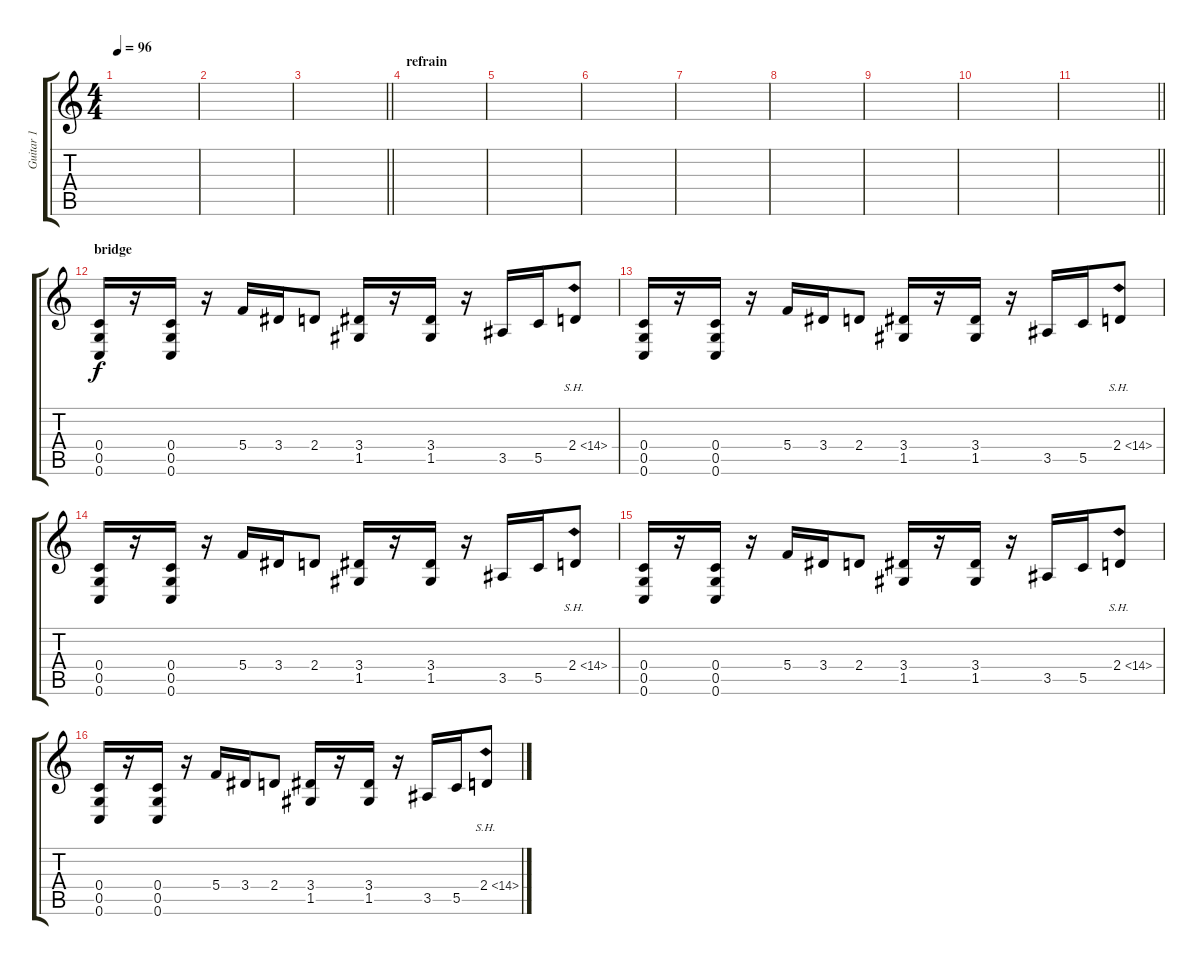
\track ("Guitar 1" "Guitar 1") {instrument distortionguitar}
\staff {score tabs}
\tuning (D4 A3 F3 C3 G2 C2) {hide}
\ts (4 4)
\tempo 96
\clef g2
\ks c
|
|
\barLineRight lightlight
|
\section ("" "refrain")
|
|
|
|
|
|
|
\barLineRight lightlight
|
\section ("" "bridge")
(0.4 0.5 0.6).16 r.16 (0.4 0.5 0.6).16 r.16 5.4.16 3.4.16 2.4.8 (3.4 1.5).16 r.16 (3.4 1.5).16 r.16 3.5.16 5.5.16 2.4{sh 12}.8 |
(0.4 0.5 0.6).16 r.16 (0.4 0.5 0.6).16 r.16 5.4.16 3.4.16 2.4.8 (3.4 1.5).16 r.16 (3.4 1.5).16 r.16 3.5.16 5.5.16 2.4{sh 12}.8 |
(0.4 0.5 0.6).16 r.16 (0.4 0.5 0.6).16 r.16 5.4.16 3.4.16 2.4.8 (3.4 1.5).16 r.16 (3.4 1.5).16 r.16 3.5.16 5.5.16 2.4{sh 12}.8 |
(0.4 0.5 0.6).16 r.16 (0.4 0.5 0.6).16 r.16 5.4.16 3.4.16 2.4.8 (3.4 1.5).16 r.16 (3.4 1.5).16 r.16 3.5.16 5.5.16 2.4{sh 12}.8 |
(0.4 0.5 0.6).16 r.16 (0.4 0.5 0.6).16 r.16 5.4.16 3.4.16 2.4.8 (3.4 1.5).16 r.16 (3.4 1.5).16 r.16 3.5.16 5.5.16 2.4{sh 12}.8
